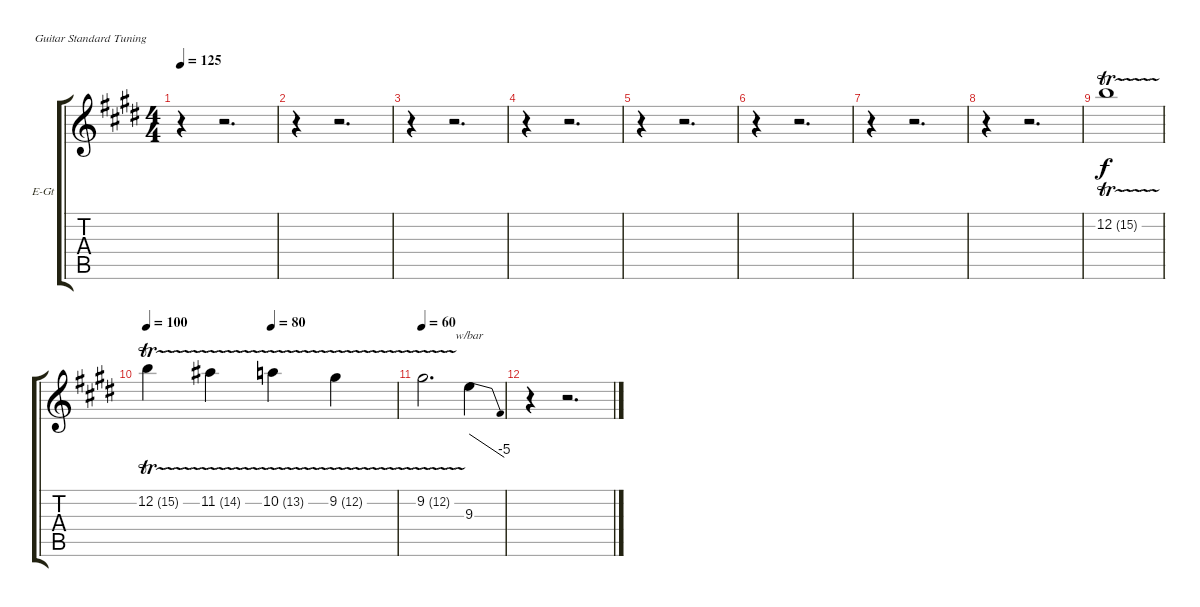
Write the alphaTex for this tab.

\bracketExtendMode groupsimilarinstruments
\firstSystemTrackNameOrientation horizontal
\otherSystemsTrackNameOrientation horizontal
\track ("Fill Guitar" "E-Gt") {instrument overdrivenguitar}
\staff {score tabs}
\tuning (E4 B3 G3 D3 A2 E2)
\ts (4 4)
\tempo 125
\clef g2
\ks e
r.4{dy f} r.2{d} |
r.4 r.2{d} |
r.4 r.2{d} |
r.4 r.2{d} |
r.4 r.2{d} |
r.4 r.2{d} |
r.4 r.2{d} |
r.4 r.2{d} |
12.2{tr (15 16)}.1 |
\tempo 100
\tempo (80 0.5)
12.2{tr (15 16)}.4 11.2{tr (14 16)}.4 10.2{tr (13 16)}.4 9.2{tr (12 16)}.4 |
\tempo 60
9.2{tr (12 16)}.2{d} 9.3.4{tbe (dive default 0 0 60 -20)} |
r.4 r.2{d}
